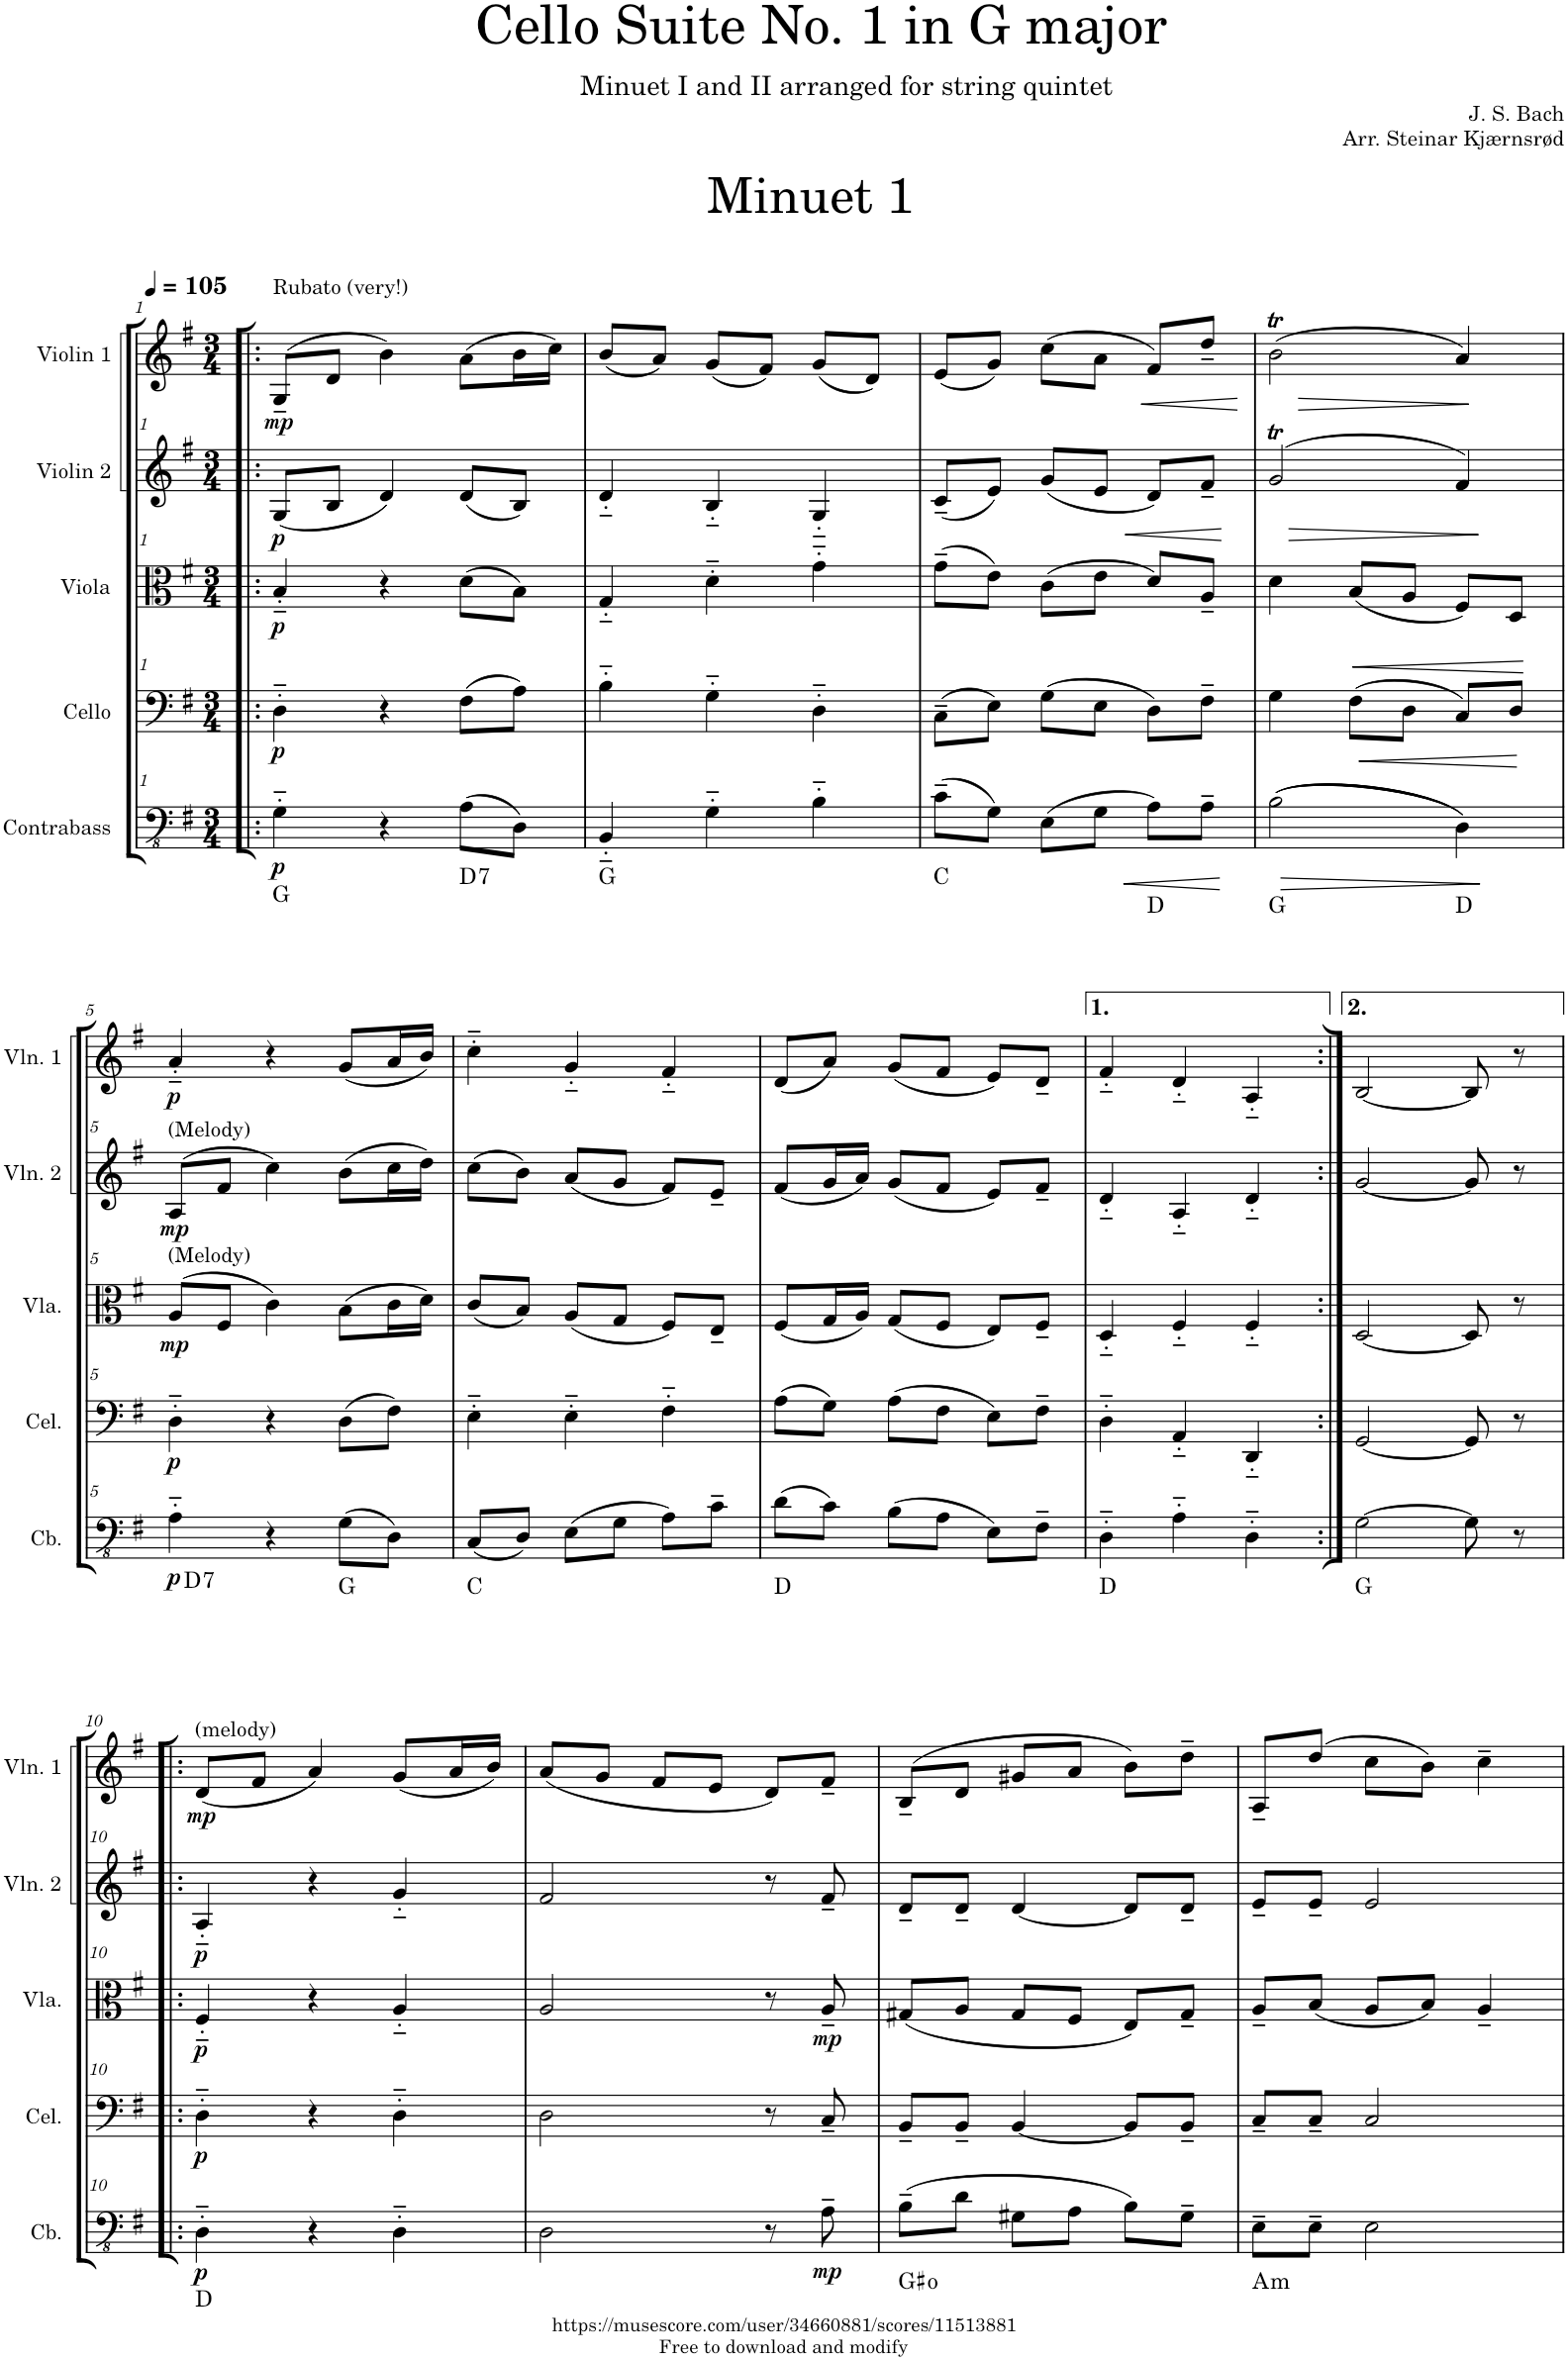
**kern	**dynam	**harte	**kern	**dynam	**kern	**dynam	**kern	**dynam	**kern	**dynam
*part5	*part5	*part5	*part4	*part4	*part3	*part3	*part2	*part2	*part1	*part1
*staff5	*staff5	*	*staff4	*staff4	*staff3	*staff3	*staff2	*staff2	*staff1	*staff1
*I"Contrabass	*	*	*I"Cello	*	*I"Viola	*	*I"Violin 2	*	*I"Violin 1	*
*I'Cb.	*	*	*I'Cel.	*	*I'Vla.	*	*I'Vln. 2	*	*I'Vln. 1	*
*clefFv4	*	*	*clefF4	*	*clefC3	*	*clefG2	*	*clefG2	*
*Trd7c12	*	*	*	*	*	*	*	*	*	*
*k[f#]	*	*	*k[f#]	*	*k[f#]	*	*k[f#]	*	*k[f#]	*
*M3/4	*	*	*M3/4	*	*M3/4	*	*M3/4	*	*M3/4	*
*MM105	*	*	*MM105	*	*MM105	*	*MM105	*	*MM105	*
=1!|:	=1!|:	=1!|:	=1!|:	=1!|:	=1!|:	=1!|:	=1!|:	=1!|:	=1!|:	=1!|:
!	!	!	!	!	!	!	!	!	!LO:TX:a:t=Rubato (very!)	!
!	!LO:DY:b	!	!	!LO:DY:b	!	!LO:DY:b	!	!LO:DY:b	!	!LO:DY:b
4GG'~\	p	G:maj	4D'~\	p	4B'~/	p	(8G/L	p	(8G~/L	mp
.	.	.	.	.	.	.	8B/J	.	8d/J	.
4r	.	.	4r	.	4r	.	4d/)	.	4b\)	.
!	!	!LO:H:kt=7	!	!	!	!	!	!	!	!
(8AA\L	.	D:7	(8F#\L	.	(8d\L	.	(8d/L	.	(8a\L	.
8DD\J)	.	.	8A\J)	.	8B\J)	.	8B/J)	.	16b\L	.
.	.	.	.	.	.	.	.	.	16cc\JJ)	.
=2	=2	=2	=2	=2	=2	=2	=2	=2	=2	=2
4BBB'~/	.	G:maj	4B'~\	.	4G'~/	.	4d'~/	.	(8b/L	.
.	.	.	.	.	.	.	.	.	8a/J)	.
4GG'~\	.	.	4G'~\	.	4d'~\	.	4B'~/	.	(8g/L	.
.	.	.	.	.	.	.	.	.	8f#/J)	.
4BB'~\	.	.	4D'~\	.	4g'~\	.	4G'~/	.	(8g/L	.
.	.	.	.	.	.	.	.	.	8d/J)	.
=3	=3	=3	=3	=3	=3	=3	=3	=3	=3	=3
(8C~\L	.	C:maj	(8C~\L	.	(8g~\L	.	(8c~/L	.	(8e/L	.
8GG\J)	.	.	8E\J)	.	8e\J)	.	8e/J)	.	8g/J)	.
(8EE\L	.	.	(8G\L	.	(8c\L	.	(8g/L	.	(8cc\L	.
8GG\J	.	.	8E\J	.	8e\J	.	8e/J	.	8a\J	.
!	!LO:HP:b	!	!	!	!	!	!	!LO:HP:b	!	!LO:HP:b
8AA\L)	<	D:maj	8D\L)	.	8d/L)	.	8d/L)	<	8f#/L)	<
8AA~\J	.	.	8F#~\J	.	8A~/J	.	8f#~/J	.	8dd~/J	.
.	[	.	.	.	.	.	.	[	.	[
=4	=4	=4	=4	=4	=4	=4	=4	=4	=4	=4
!	!LO:HP:b	!	!	!	!	!	!	!LO:HP:b	!	!LO:HP:b
((2BB\	>	G:maj	4G\	.	4d\	.	(>2gT/	>	(2bt\	>
!	!	!	!	!LO:HP:b	!	!LO:HP:b	!	!	!	!
.	.	.	(8F#\L	<	(8B/L	<	.	.	.	.
.	.	.	8D\J	.	8A/J	.	.	.	.	.
4DD\))	.	D:maj	8C/L)	.	8F#/L)	.	4f#/)	.	4a/)	.
.	.	.	8D/J	.	8D/J	.	.	.	.	.
.	]	.	.	[	.	[	.	]	.	]
!!LO:LB:g=z
=5	=5	=5	=5	=5	=5	=5	=5	=5	=5	=5
!	!	!	!	!	!	!	!LO:TX:a:t=(Melody)	!	!	!
!	!	!	!	!	!LO:TX:a:t=(Melody)	!	!	!	!	!
!	!LO:DY:b	!LO:H:kt=7	!	!LO:DY:b	!	!LO:DY:b	!	!LO:DY:b	!	!LO:DY:b
4AA'~\	p	D:7	4D'~\	p	(8A/L	mp	(8A/L	mp	4a'~/	p
.	.	.	.	.	8F#/J	.	8f#/J	.	.	.
4r	.	.	4r	.	4c\)	.	4cc\)	.	4r	.
(8GG\L	.	G:maj	(8D\L	.	(8B\L	.	(8b\L	.	(8g/L	.
8DD\J)	.	.	8F#\J)	.	16c\L	.	16cc\L	.	16a/L	.
.	.	.	.	.	16d\JJ)	.	16dd\JJ)	.	16b/JJ)	.
=6	=6	=6	=6	=6	=6	=6	=6	=6	=6	=6
(8CC/L	.	C:maj	4E'~\	.	(8c/L	.	(8cc\L	.	4cc'~\	.
8DD/J)	.	.	.	.	8B/J)	.	8b\J)	.	.	.
(8EE\L	.	.	4E'~\	.	(8A/L	.	(8a/L	.	4g'~/	.
8GG\J	.	.	.	.	8G/J	.	8g/J	.	.	.
8AA\L)	.	.	4F#'~\	.	8F#/L)	.	8f#/L)	.	4f#'~/	.
8C~\J	.	.	.	.	8E~/J	.	8e~/J	.	.	.
=7	=7	=7	=7	=7	=7	=7	=7	=7	=7	=7
(8D\L	.	D:maj	(8A\L	.	(8F#/L	.	(8f#/L	.	(8d/L	.
8C\J)	.	.	8G\J)	.	16G/L	.	16g/L	.	8a/J)	.
.	.	.	.	.	16A/JJ)	.	16a/JJ)	.	.	.
(8BB\L	.	.	(8A\L	.	(8G/L	.	(8g/L	.	(8g/L	.
8AA\J	.	.	8F#\J	.	8F#/J	.	8f#/J	.	8f#/J	.
8EE\L)	.	.	8E\L)	.	8E/L)	.	8e/L)	.	8e/L)	.
8FF#~\J	.	.	8F#~\J	.	8F#~/J	.	8f#~/J	.	8d~/J	.
=8	=8	=8	=8	=8	=8	=8	=8	=8	=8	=8
4DD'~\	.	D:maj	4D'~\	.	4D'~/	.	4d'~/	.	4f#'~/	.
4AA'~\	.	.	4AA'~/	.	4F#'~/	.	4A'~/	.	4d'~/	.
4DD'~\	.	.	4DD'~/	.	4F#'~/	.	4d'~/	.	4A'~/	.
=9:|!	=9:|!	=9:|!	=9:|!	=9:|!	=9:|!	=9:|!	=9:|!	=9:|!	=9:|!	=9:|!
[2GG\	.	G:maj	[2GG/	.	[2D/	.	[2g/	.	[2B/	.
8GG\]	.	.	8GG/]	.	8D/]	.	8g/]	.	8B/]	.
8r	.	.	8r	.	8r	.	8r	.	8r	.
!!LO:LB:g=z
=10!|:	=10!|:	=10!|:	=10!|:	=10!|:	=10!|:	=10!|:	=10!|:	=10!|:	=10!|:	=10!|:
!	!	!	!	!	!	!	!	!	!LO:TX:a:t=(melody)	!
!	!LO:DY:b	!	!	!LO:DY:b	!	!LO:DY:b	!	!LO:DY:b	!	!LO:DY:b
4DD'~\	p	D:maj	4D'~\	p	4F#'~/	p	4A'~/	p	(8d/L	mp
.	.	.	.	.	.	.	.	.	8f#/J	.
4r	.	.	4r	.	4r	.	4r	.	4a/)	.
4DD'~\	.	.	4D'~\	.	4A'~/	.	4g'~/	.	(8g/L	.
.	.	.	.	.	.	.	.	.	16a/L	.
.	.	.	.	.	.	.	.	.	16b/JJ)	.
=11	=11	=11	=11	=11	=11	=11	=11	=11	=11	=11
2DD\	.	.	2D\	.	2A/	.	2f#/	.	(8a/L	.
.	.	.	.	.	.	.	.	.	8g/J	.
.	.	.	.	.	.	.	.	.	8f#/L	.
.	.	.	.	.	.	.	.	.	8e/J	.
8r	.	.	8r	.	8r	.	8r	.	8d/L)	.
!	!LO:DY:b	!	!	!	!	!LO:DY:b	!	!	!	!
8AA~\	mp	.	8C~/	.	8A~/	mp	8f#~/	.	8f#~/J	.
=12	=12	=12	=12	=12	=12	=12	=12	=12	=12	=12
(8BB~\L	.	G#:dim	8BB~/L	.	(8G#X/L	.	8d~/L	.	(8B~/L	.
8D\J	.	.	8BB~/J	.	8A/J	.	8d~/J	.	8d/J	.
8GG#X\L	.	.	[4BB/	.	8G#/L	.	[4d/	.	8g#X/L	.
8AA\J	.	.	.	.	8F#/J	.	.	.	8a/J	.
8BB\L)	.	.	8BB/L]	.	8E/L)	.	8d/L]	.	8b\L)	.
8GG#~\J	.	.	8BB~/J	.	8G#~/J	.	8d~/J	.	8dd~\J	.
=13	=13	=13	=13	=13	=13	=13	=13	=13	=13	=13
!	!	!LO:H:kt=m	!	!	!	!	!	!	!	!
8EE~\L	.	A:min	8C~/L	.	8A~/L	.	8e~/L	.	8A~/L	.
8EE~\J	.	.	8C~/J	.	(8B/J	.	8e~/J	.	(8dd/J	.
2EE\	.	.	2C/	.	8A/L	.	2e/	.	8cc\L	.
.	.	.	.	.	8B/J)	.	.	.	8b\J)	.
.	.	.	.	.	4A~/	.	.	.	4cc~\	.
=	=	=	=	=	=	=	=	=	=	=
*-	*-	*-	*-	*-	*-	*-	*-	*-	*-	*-
